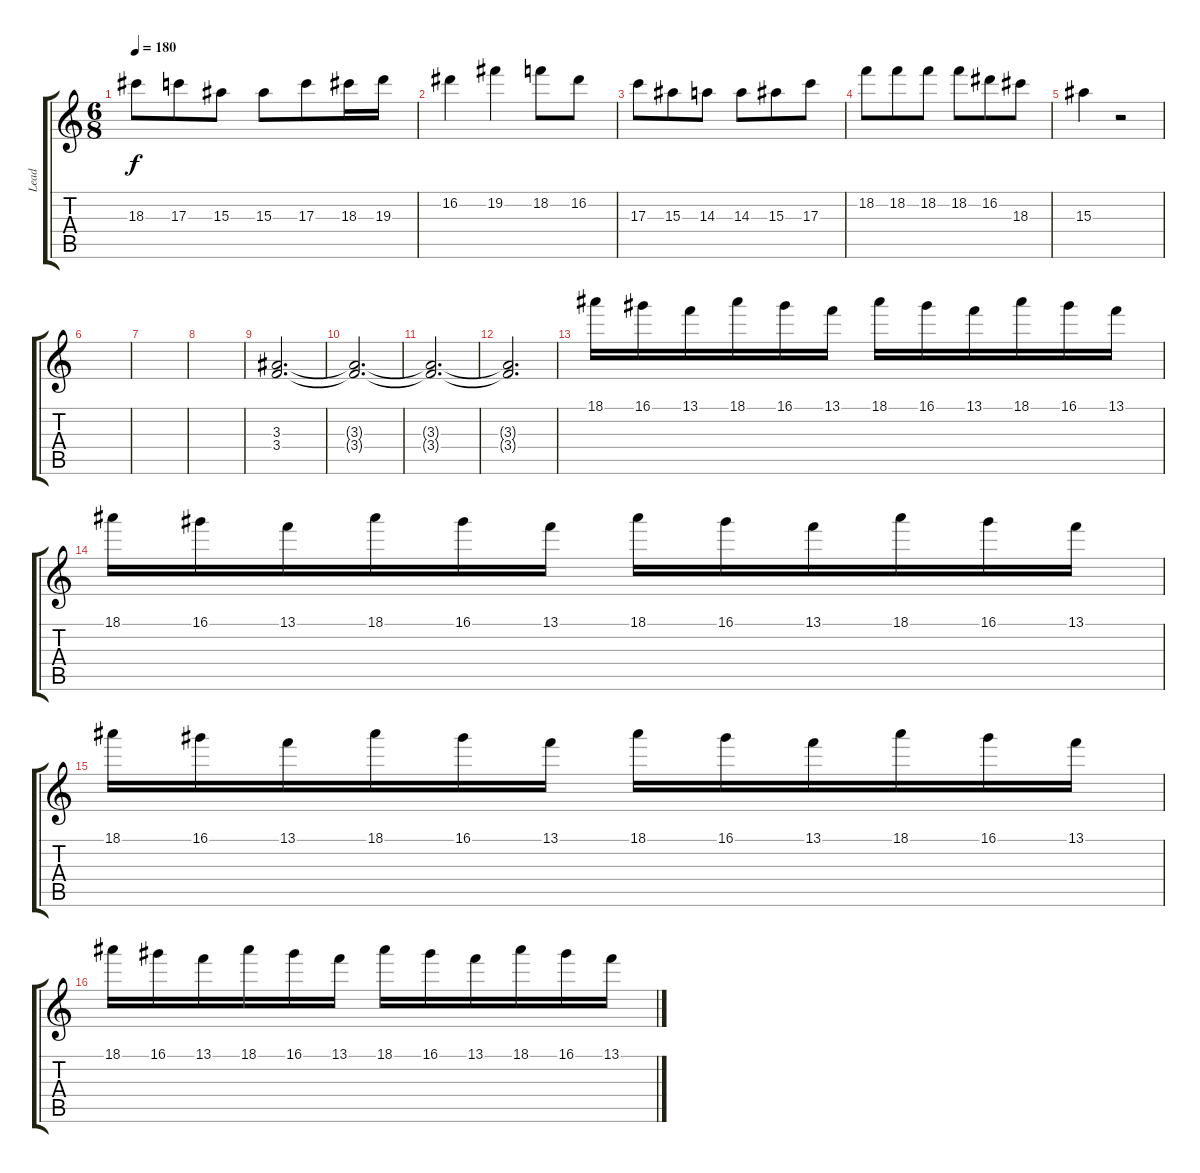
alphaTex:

\track ("Lead" "Lead") {instrument distortionguitar}
\staff {score tabs}
\tuning (E4 B3 G3 D3 A2 E2) {hide}
\ts (6 8)
\tempo 180
\clef g2
\ks c
18.3.8{dy f} 17.3.8 15.3.8 15.3.8 17.3.8 18.3.16 19.3.16 |
16.2.4 19.2.4 18.2.8 16.2.8 |
17.3.8 15.3.8 14.3.8 14.3.8 15.3.8 17.3.8 |
18.2.8 18.2.8 18.2.8 18.2.8 16.2.8 18.3.8 |
15.3.4 r.2 |
|
|
|
(3.3 3.4).2{d volume 14} |
(3.3{t} 3.4{t}).2{d} |
(3.3{t} 3.4{t}).2{d} |
(3.3{t} 3.4{t}).2{d} |
18.1.16 16.1.16 13.1.16 18.1.16 16.1.16 13.1.16 18.1.16 16.1.16 13.1.16 18.1.16 16.1.16 13.1.16 |
18.1.16 16.1.16 13.1.16 18.1.16 16.1.16 13.1.16 18.1.16 16.1.16 13.1.16 18.1.16 16.1.16 13.1.16 |
18.1.16 16.1.16 13.1.16 18.1.16 16.1.16 13.1.16 18.1.16 16.1.16 13.1.16 18.1.16 16.1.16 13.1.16 |
18.1.16 16.1.16 13.1.16 18.1.16 16.1.16 13.1.16 18.1.16 16.1.16 13.1.16 18.1.16 16.1.16 13.1.16
